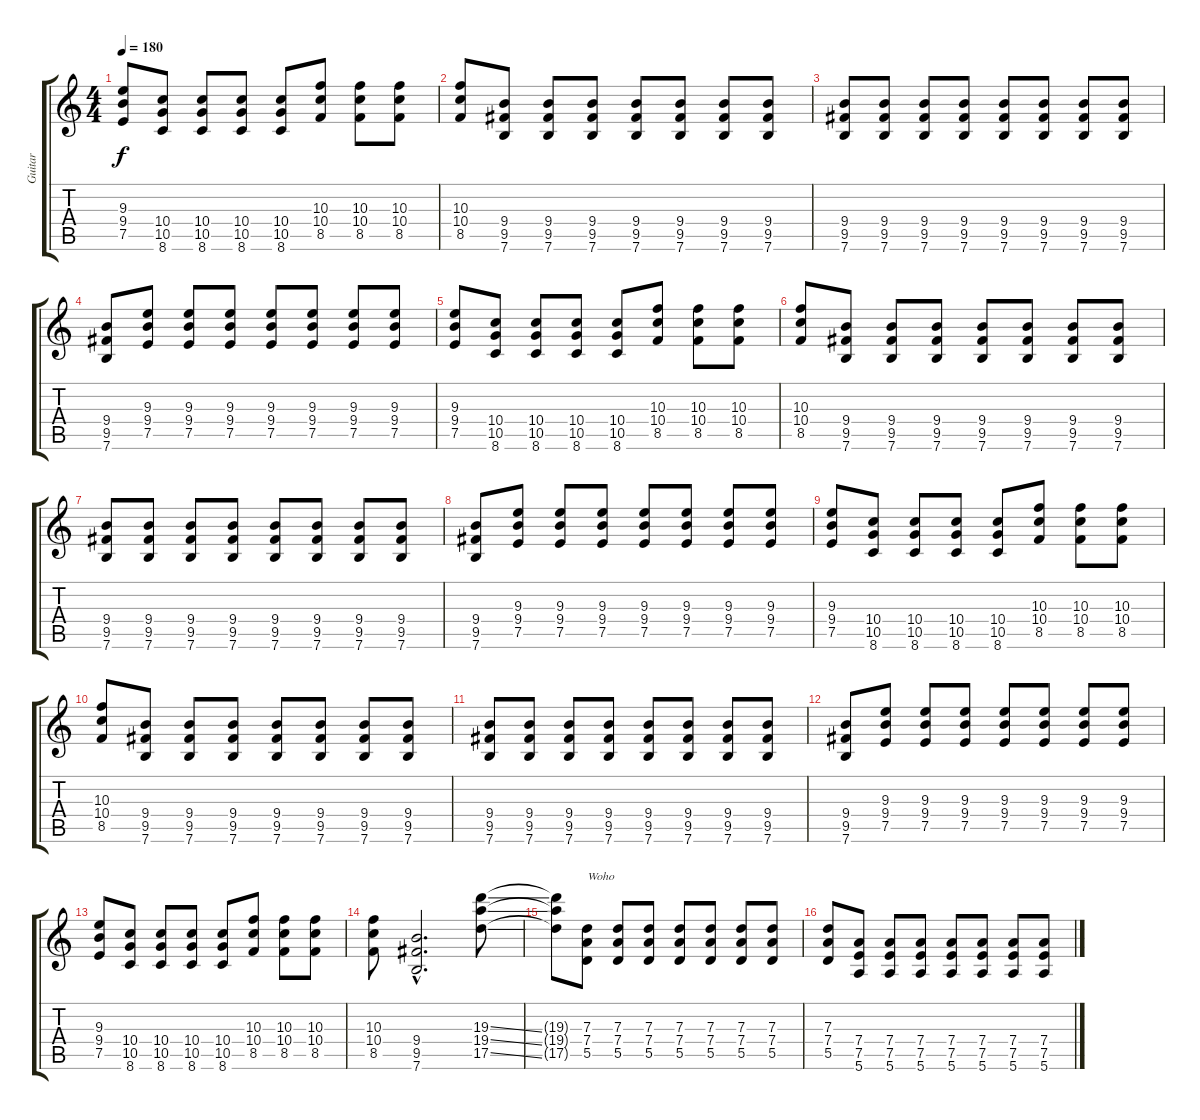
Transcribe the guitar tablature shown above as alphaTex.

\track ("Guitar" "Guitar") {instrument overdrivenguitar}
\staff {score tabs}
\tuning (E4 B3 G3 D3 A2 E2) {hide}
\ts (4 4)
\tempo 180
\clef g2
\ks c
(9.3 9.4 7.5).8{dy f} (10.4 10.5 8.6).8 (10.4 10.5 8.6).8 (10.4 10.5 8.6).8 (10.4 10.5 8.6).8 (10.3 10.4 8.5).8 (10.3 10.4 8.5).8 (10.3 10.4 8.5).8 |
(10.3 10.4 8.5).8 (9.4 9.5 7.6).8 (9.4 9.5 7.6).8 (9.4 9.5 7.6).8 (9.4 9.5 7.6).8 (9.4 9.5 7.6).8 (9.4 9.5 7.6).8 (9.4 9.5 7.6).8 |
(9.4 9.5 7.6).8 (9.4 9.5 7.6).8 (9.4 9.5 7.6).8 (9.4 9.5 7.6).8 (9.4 9.5 7.6).8 (9.4 9.5 7.6).8 (9.4 9.5 7.6).8 (9.4 9.5 7.6).8 |
(9.4 9.5 7.6).8 (9.3 9.4 7.5).8 (9.3 9.4 7.5).8 (9.3 9.4 7.5).8 (9.3 9.4 7.5).8 (9.3 9.4 7.5).8 (9.3 9.4 7.5).8 (9.3 9.4 7.5).8 |
(9.3 9.4 7.5).8 (10.4 10.5 8.6).8 (10.4 10.5 8.6).8 (10.4 10.5 8.6).8 (10.4 10.5 8.6).8 (10.3 10.4 8.5).8 (10.3 10.4 8.5).8 (10.3 10.4 8.5).8 |
(10.3 10.4 8.5).8 (9.4 9.5 7.6).8 (9.4 9.5 7.6).8 (9.4 9.5 7.6).8 (9.4 9.5 7.6).8 (9.4 9.5 7.6).8 (9.4 9.5 7.6).8 (9.4 9.5 7.6).8 |
(9.4 9.5 7.6).8 (9.4 9.5 7.6).8 (9.4 9.5 7.6).8 (9.4 9.5 7.6).8 (9.4 9.5 7.6).8 (9.4 9.5 7.6).8 (9.4 9.5 7.6).8 (9.4 9.5 7.6).8 |
(9.4 9.5 7.6).8 (9.3 9.4 7.5).8 (9.3 9.4 7.5).8 (9.3 9.4 7.5).8 (9.3 9.4 7.5).8 (9.3 9.4 7.5).8 (9.3 9.4 7.5).8 (9.3 9.4 7.5).8 |
(9.3 9.4 7.5).8 (10.4 10.5 8.6).8 (10.4 10.5 8.6).8 (10.4 10.5 8.6).8 (10.4 10.5 8.6).8 (10.3 10.4 8.5).8 (10.3 10.4 8.5).8 (10.3 10.4 8.5).8 |
(10.3 10.4 8.5).8 (9.4 9.5 7.6).8 (9.4 9.5 7.6).8 (9.4 9.5 7.6).8 (9.4 9.5 7.6).8 (9.4 9.5 7.6).8 (9.4 9.5 7.6).8 (9.4 9.5 7.6).8 |
(9.4 9.5 7.6).8 (9.4 9.5 7.6).8 (9.4 9.5 7.6).8 (9.4 9.5 7.6).8 (9.4 9.5 7.6).8 (9.4 9.5 7.6).8 (9.4 9.5 7.6).8 (9.4 9.5 7.6).8 |
(9.4 9.5 7.6).8 (9.3 9.4 7.5).8 (9.3 9.4 7.5).8 (9.3 9.4 7.5).8 (9.3 9.4 7.5).8 (9.3 9.4 7.5).8 (9.3 9.4 7.5).8 (9.3 9.4 7.5).8 |
(9.3 9.4 7.5).8 (10.4 10.5 8.6).8 (10.4 10.5 8.6).8 (10.4 10.5 8.6).8 (10.4 10.5 8.6).8 (10.3 10.4 8.5).8 (10.3 10.4 8.5).8 (10.3 10.4 8.5).8 |
(10.3 10.4 8.5).8 (9.4{hac} 9.5{hac} 7.6{hac}).2{d} (19.3{ss} 19.4{ss} 17.5{ss}).8 |
(19.3{t} 19.4{t} 17.5{t}).8 (7.3 7.4 5.5).8{txt "Woho"} (7.3 7.4 5.5).8 (7.3 7.4 5.5).8 (7.3 7.4 5.5).8 (7.3 7.4 5.5).8 (7.3 7.4 5.5).8 (7.3 7.4 5.5).8 |
(7.3 7.4 5.5).8 (7.4 7.5 5.6).8 (7.4 7.5 5.6).8 (7.4 7.5 5.6).8 (7.4 7.5 5.6).8 (7.4 7.5 5.6).8 (7.4 7.5 5.6).8 (7.4 7.5 5.6).8
